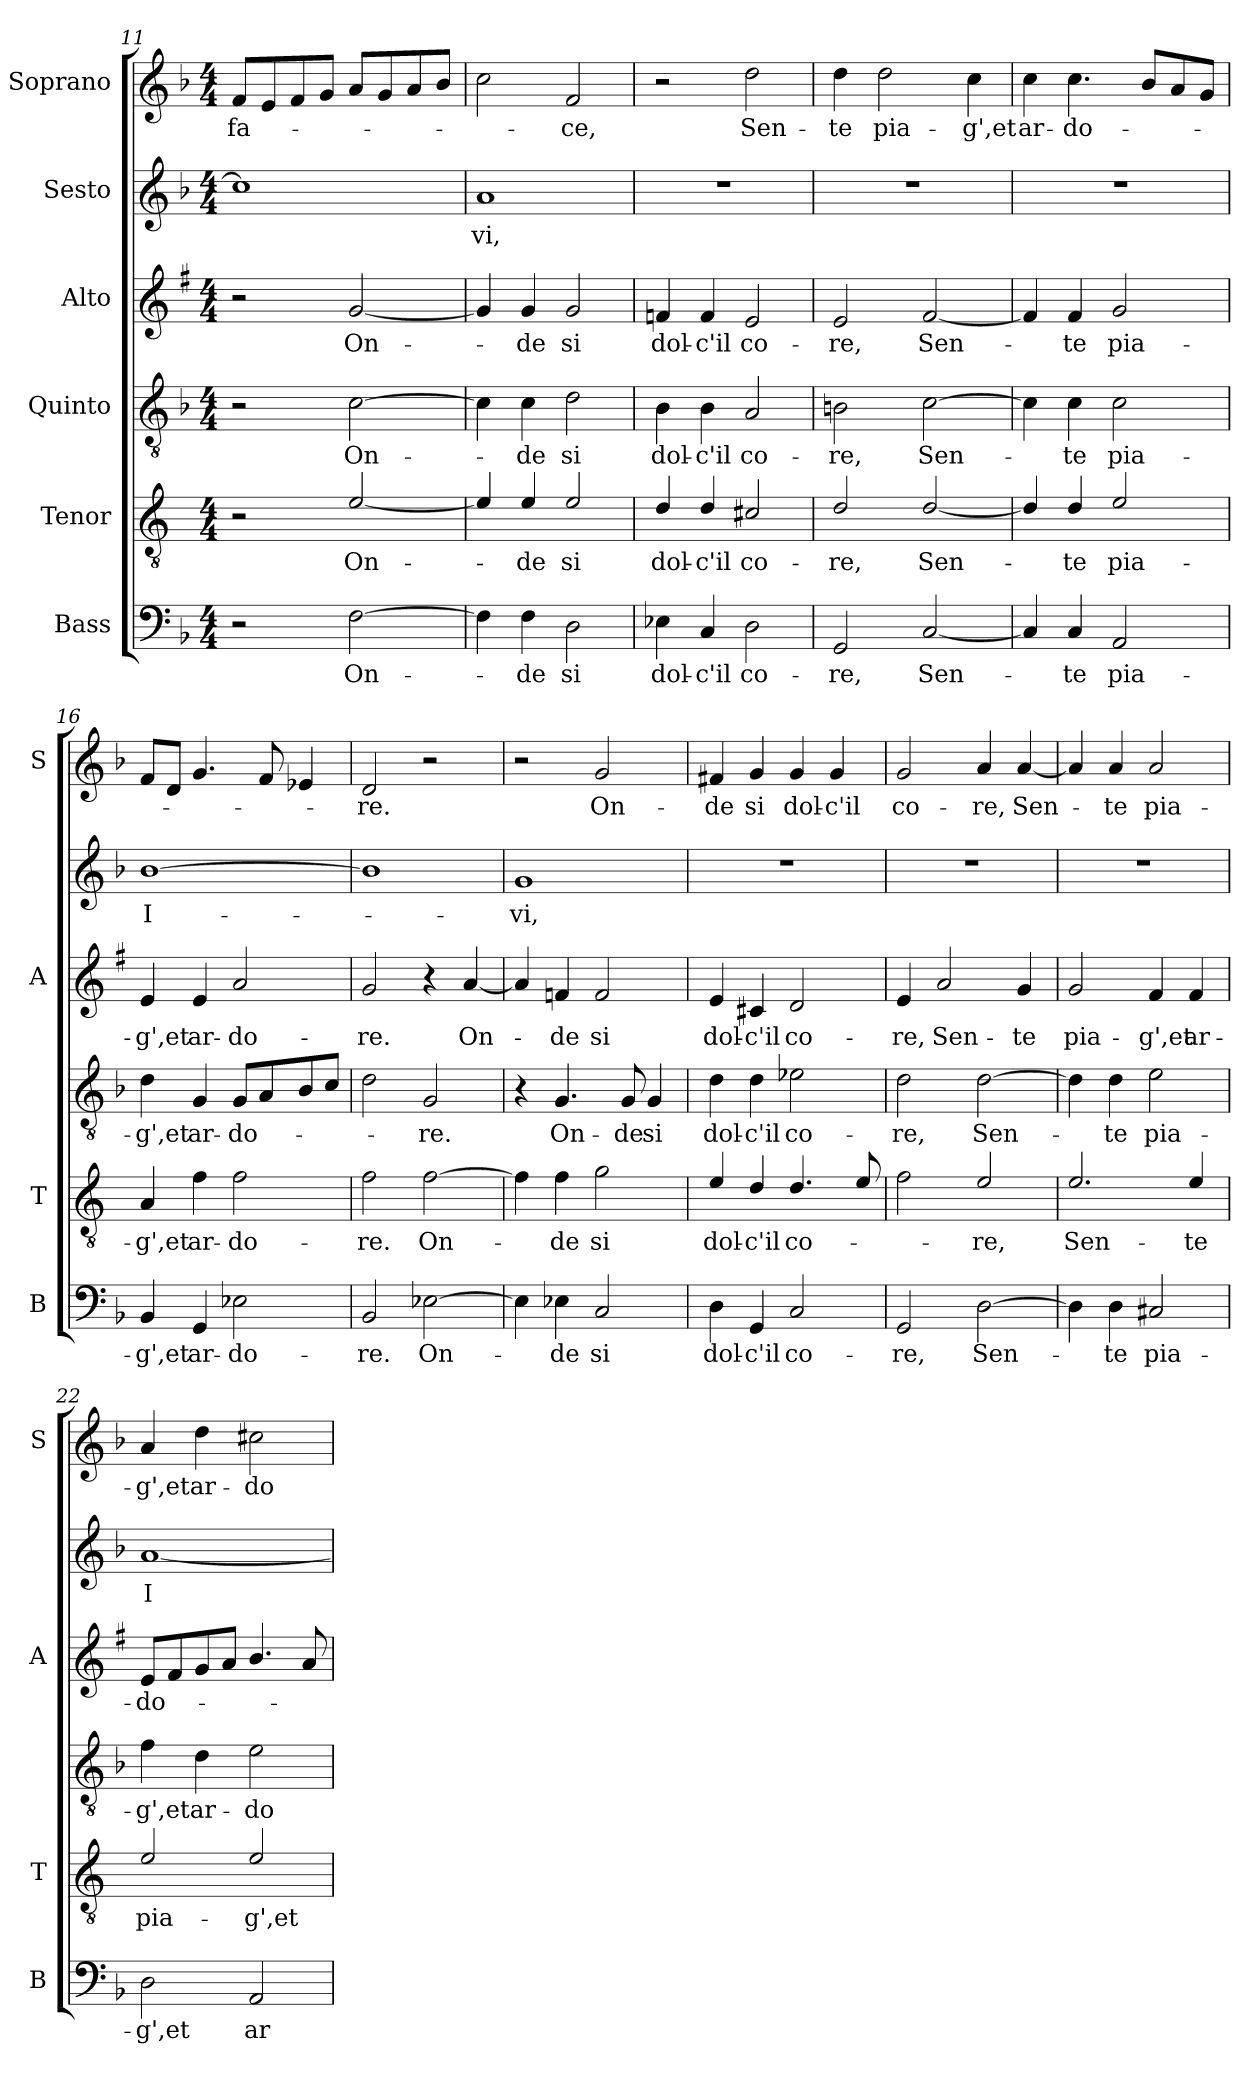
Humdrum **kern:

**kern	**text	**kern	**text	**kern	**text	**kern	**text	**kern	**text	**kern	**text
*part6	*part6	*part5	*part5	*part4	*part4	*part3	*part3	*part2	*part2	*part1	*part1
*staff6	*staff6	*staff5	*staff5	*staff4	*staff4	*staff3	*staff3	*staff2	*staff2	*staff1	*staff1
*I"Bass	*	*I"Tenor	*	*I"Quinto	*	*I"Alto	*	*I"Sesto	*	*I"Soprano	*
*I'B	*	*I'T	*	*	*	*I'A	*	*	*	*I'S	*
*clefF4	*	*clefGv2	*	*clefGv2	*	*clefG2	*	*clefG2	*	*clefG2	*
*	*	*ITrd4c7	*	*	*	*ITrd1c2	*	*	*	*	*
*k[b-]	*	*k[b-]	*	*k[b-]	*	*k[b-]	*	*k[b-]	*	*k[b-]	*
*F:	*	*F:	*	*F:	*	*F:	*	*F:	*	*F:	*
*M4/4	*	*M4/4	*	*M4/4	*	*M4/4	*	*M4/4	*	*M4/4	*
=11	=11	=11	=11	=11	=11	=11	=11	=11	=11	=11	=11
!	!	!	!	!	!	!	!	!	!	!	!LO:LY:b
2r	.	2r	.	2r	.	2r	.	1cc]	.	8f/L	fa-
.	.	.	.	.	.	.	.	.	.	8e/	.
.	.	.	.	.	.	.	.	.	.	8f/	.
.	.	.	.	.	.	.	.	.	.	8g/J	.
!	!LO:LY:b	!	!LO:LY:b	!	!LO:LY:b	!	!LO:LY:b	!	!	!	!
[2F\	On-	[2A/	On-	[2c\	On-	[2f/	On-	.	.	8a/L	.
.	.	.	.	.	.	.	.	.	.	8g/	.
.	.	.	.	.	.	.	.	.	.	8a/	.
.	.	.	.	.	.	.	.	.	.	8b-/J	.
=12	=12	=12	=12	=12	=12	=12	=12	=12	=12	=12	=12
!	!	!	!	!	!	!	!	!	!LO:LY:b	!	!
4F\]	.	4A/]	.	4c\]	.	4f/]	.	1a	-vi,	2cc\	.
!	!LO:LY:b	!	!LO:LY:b	!	!LO:LY:b	!	!LO:LY:b	!	!	!	!
4F\	-de	4A/	-de	4c\	-de	4f/	-de	.	.	.	.
!	!LO:LY:b	!	!LO:LY:b	!	!LO:LY:b	!	!LO:LY:b	!	!	!	!LO:LY:b
2D\	si	2A/	si	2d\	si	2f/	si	.	.	2f/	-ce,
=13	=13	=13	=13	=13	=13	=13	=13	=13	=13	=13	=13
!	!LO:LY:b	!	!LO:LY:b	!	!LO:LY:b	!	!LO:LY:b	!	!	!	!
4E-X\	dol-	4G/	dol-	4B-\	dol-	4e-X/	dol-	1r	.	2r	.
!	!LO:LY:b	!	!LO:LY:b	!	!LO:LY:b	!	!LO:LY:b	!	!	!	!
4C/	-c'il	4G/	-c'il	4B-\	-c'il	4e-/	-c'il	.	.	.	.
!	!LO:LY:b	!	!LO:LY:b	!	!LO:LY:b	!	!LO:LY:b	!	!	!	!LO:LY:b
2D\	co-	2F#X/	co-	2A/	co-	2d/	co-	.	.	2dd\	Sen-
=14	=14	=14	=14	=14	=14	=14	=14	=14	=14	=14	=14
!	!LO:LY:b	!	!LO:LY:b	!	!LO:LY:b	!	!LO:LY:b	!	!	!	!LO:LY:b
2GG/	-re,	2G/	-re,	2Bn\	-re,	2d/	-re,	1r	.	4dd\	-te
!	!	!	!	!	!	!	!	!	!	!	!LO:LY:b
.	.	.	.	.	.	.	.	.	.	2dd\	pia-
!	!LO:LY:b	!	!LO:LY:b	!	!LO:LY:b	!	!LO:LY:b	!	!	!	!
[2C/	Sen-	[2G/	Sen-	[2c\	Sen-	[2e/	Sen-	.	.	.	.
!	!	!	!	!	!	!	!	!	!	!	!LO:LY:b
.	.	.	.	.	.	.	.	.	.	4cc\	-g',et
!!LO:PB:g=z
=15	=15	=15	=15	=15	=15	=15	=15	=15	=15	=15	=15
!	!	!	!	!	!	!	!	!	!	!	!LO:LY:b
4C/]	.	4G/]	.	4c\]	.	4e/]	.	1r	.	4cc\	ar-
!	!LO:LY:b	!	!LO:LY:b	!	!LO:LY:b	!	!LO:LY:b	!	!	!	!LO:LY:b
4C/	-te	4G/	-te	4c\	-te	4e/	-te	.	.	4.cc\	-do-
!	!LO:LY:b	!	!LO:LY:b	!	!LO:LY:b	!	!LO:LY:b	!	!	!	!
2AA/	pia-	2A/	pia-	2c\	pia-	2f/	pia-	.	.	.	.
.	.	.	.	.	.	.	.	.	.	8b-/L	.
.	.	.	.	.	.	.	.	.	.	8a/	.
.	.	.	.	.	.	.	.	.	.	8g/J	.
=16	=16	=16	=16	=16	=16	=16	=16	=16	=16	=16	=16
!	!LO:LY:b	!	!LO:LY:b	!	!LO:LY:b	!	!LO:LY:b	!	!LO:LY:b	!	!
4BB-/	-g',et	4D/	-g',et	4d\	-g',et	4d/	-g',et	[1b-	I-	8f/L	.
.	.	.	.	.	.	.	.	.	.	8d/J	.
!	!LO:LY:b	!	!LO:LY:b	!	!LO:LY:b	!	!LO:LY:b	!	!	!	!
4GG/	ar-	4B-\	ar-	4G/	ar-	4d/	ar-	.	.	4.g/	.
!	!LO:LY:b	!	!LO:LY:b	!	!LO:LY:b	!	!LO:LY:b	!	!	!	!
2E-X\	-do-	2B-\	-do-	8G/L	-do-	2g/	-do-	.	.	.	.
.	.	.	.	8A/	.	.	.	.	.	8f/	.
.	.	.	.	8B-/	.	.	.	.	.	4e-X/	.
.	.	.	.	8c/J	.	.	.	.	.	.	.
=17	=17	=17	=17	=17	=17	=17	=17	=17	=17	=17	=17
!	!LO:LY:b	!	!LO:LY:b	!	!	!	!LO:LY:b	!	!	!	!LO:LY:b
2BB-/	-re.	2B-\	-re.	2d\	.	2f/	-re.	1b-]	.	2d/	-re.
!	!LO:LY:b	!	!LO:LY:b	!	!LO:LY:b	!	!	!	!	!	!
[2E-X\	On-	[2B-\	On-	2G/	-re.	4r	.	.	.	2r	.
!	!	!	!	!	!	!	!LO:LY:b	!	!	!	!
.	.	.	.	.	.	[4g/	On-	.	.	.	.
=18	=18	=18	=18	=18	=18	=18	=18	=18	=18	=18	=18
!	!	!	!	!	!	!	!	!	!LO:LY:b	!	!
4E-\]	.	4B-\]	.	4r	.	4g/]	.	1g	-vi,	2r	.
!	!LO:LY:b	!	!LO:LY:b	!	!LO:LY:b	!	!LO:LY:b	!	!	!	!
4E-X\	-de	4B-\	-de	4.G/	On-	4e-X/	-de	.	.	.	.
!	!LO:LY:b	!	!LO:LY:b	!	!	!	!LO:LY:b	!	!	!	!LO:LY:b
2C/	si	2c\	si	.	.	2e-/	si	.	.	2g/	On-
!	!	!	!	!	!LO:LY:b	!	!	!	!	!	!
.	.	.	.	8G/	-de	.	.	.	.	.	.
!	!	!	!	!	!LO:LY:b	!	!	!	!	!	!
.	.	.	.	4G/	si	.	.	.	.	.	.
=19	=19	=19	=19	=19	=19	=19	=19	=19	=19	=19	=19
!	!LO:LY:b	!	!LO:LY:b	!	!LO:LY:b	!	!LO:LY:b	!	!	!	!LO:LY:b
4D\	dol-	4A/	dol-	4d\	dol-	4d/	dol-	1r	.	4f#X/	-de
!	!LO:LY:b	!	!LO:LY:b	!	!LO:LY:b	!	!LO:LY:b	!	!	!	!LO:LY:b
4GG/	-c'il	4G/	-c'il	4d\	-c'il	4Bn/	-c'il	.	.	4g/	si
!	!LO:LY:b	!	!LO:LY:b	!	!LO:LY:b	!	!LO:LY:b	!	!	!	!LO:LY:b
2C/	co-	4.G/	co-	2e-X\	co-	2c/	co-	.	.	4g/	dol-
!	!	!	!	!	!	!	!	!	!	!	!LO:LY:b
.	.	.	.	.	.	.	.	.	.	4g/	-c'il
.	.	8A/	.	.	.	.	.	.	.	.	.
=20	=20	=20	=20	=20	=20	=20	=20	=20	=20	=20	=20
!	!LO:LY:b	!	!	!	!LO:LY:b	!	!LO:LY:b	!	!	!	!LO:LY:b
2GG/	-re,	2B-\	.	2d\	-re,	4d/	-re,	1r	.	2g/	co-
!	!	!	!	!	!	!	!LO:LY:b	!	!	!	!
.	.	.	.	.	.	2g/	Sen-	.	.	.	.
!	!LO:LY:b	!	!LO:LY:b	!	!LO:LY:b	!	!	!	!	!	!LO:LY:b
[2D\	Sen-	2A/	-re,	[2d\	Sen-	.	.	.	.	4a/	-re,
!	!	!	!	!	!	!	!LO:LY:b	!	!	!	!LO:LY:b
.	.	.	.	.	.	4f/	-te	.	.	[4a/	Sen-
=21	=21	=21	=21	=21	=21	=21	=21	=21	=21	=21	=21
!	!	!	!LO:LY:b	!	!	!	!LO:LY:b	!	!	!	!
4D\]	.	2.A/	Sen-	4d\]	.	2f/	pia-	1r	.	4a/]	.
!	!LO:LY:b	!	!	!	!LO:LY:b	!	!	!	!	!	!LO:LY:b
4D\	-te	.	.	4d\	-te	.	.	.	.	4a/	-te
!	!LO:LY:b	!	!	!	!LO:LY:b	!	!LO:LY:b	!	!	!	!LO:LY:b
2C#X/	pia-	.	.	2e\	pia-	4e/	-g',et	.	.	2a/	pia-
!	!	!	!LO:LY:b	!	!	!	!LO:LY:b	!	!	!	!
.	.	4A/	-te	.	.	4e/	ar-	.	.	.	.
!!LO:LB:g=z
=22	=22	=22	=22	=22	=22	=22	=22	=22	=22	=22	=22
!	!LO:LY:b	!	!LO:LY:b	!	!LO:LY:b	!	!LO:LY:b	!	!LO:LY:b	!	!LO:LY:b
2D\	-g',et	2A/	pia-	4f\	-g',et	8d/L	-do-	[1a	I-	4a/	-g',et
.	.	.	.	.	.	8e/	.	.	.	.	.
!	!	!	!	!	!LO:LY:b	!	!	!	!	!	!LO:LY:b
.	.	.	.	4d\	ar-	8f/	.	.	.	4dd\	ar-
.	.	.	.	.	.	8g/J	.	.	.	.	.
!	!LO:LY:b	!	!LO:LY:b	!	!LO:LY:b	!	!	!	!	!	!LO:LY:b
2AA/	ar-	2A/	-g',et	2e\	-do-	4.a/	.	.	.	2cc#X\	-do-
.	.	.	.	.	.	8g/	.	.	.	.	.
=	=	=	=	=	=	=	=	=	=	=	=
*-	*-	*-	*-	*-	*-	*-	*-	*-	*-	*-	*-
